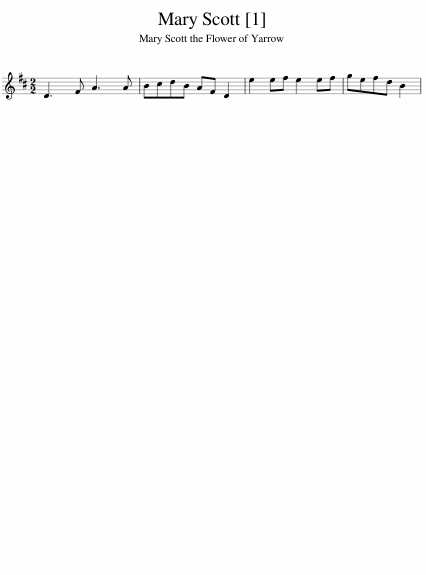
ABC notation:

X:1
L:1/8
M:2/2
I:linebreak $
K:D
V:1 treble
V:1
 D3 F A3 A | BcdB AF D2 | e2 ef e2 ef | gefd B2 | %4
